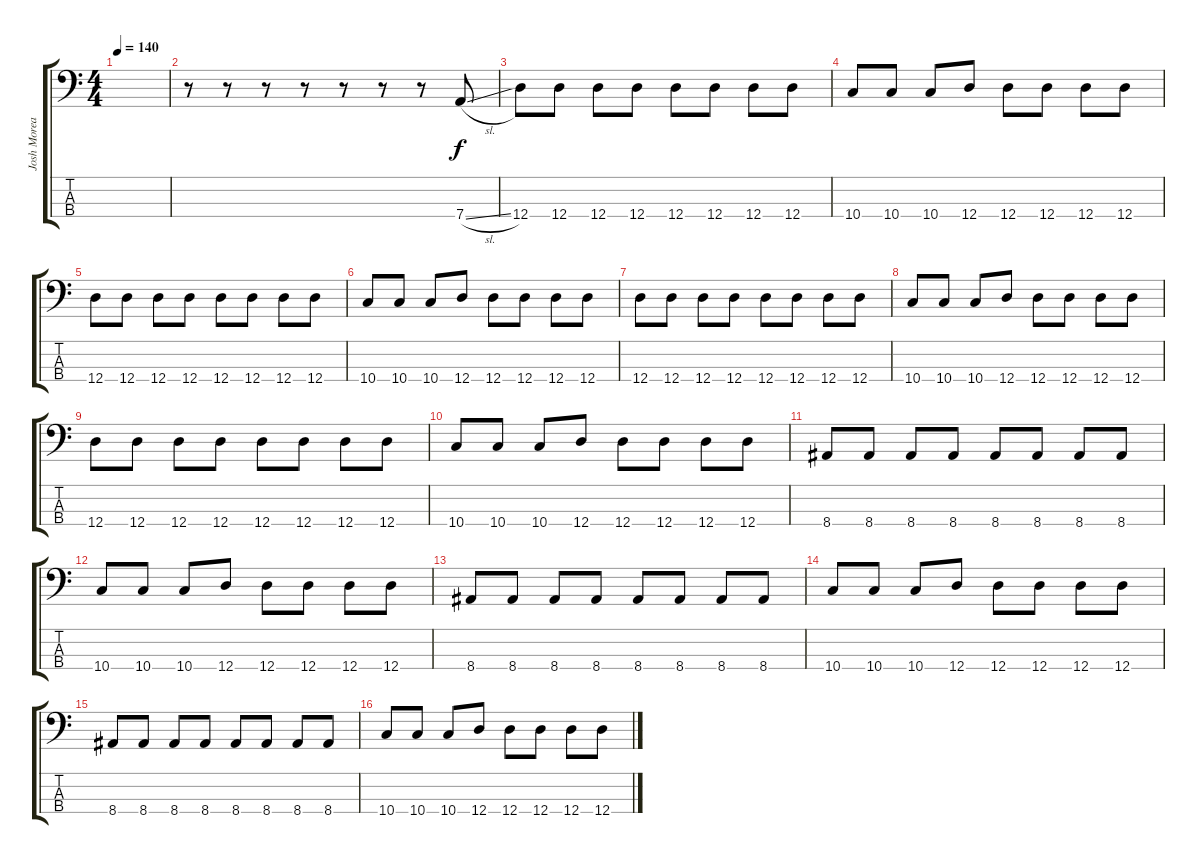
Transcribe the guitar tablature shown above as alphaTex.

\track ("Josh Moreau" "Josh Morea") {instrument electricbasspick}
\staff {score tabs}
\tuning (G2 D2 A1 D1) {hide}
\ts (4 4)
\tempo 140
\clef f4
\ks c
|
r.8 r.8 r.8 r.8 r.8 r.8 r.8 7.4{sl}.8 |
12.4.8 12.4.8 12.4.8 12.4.8 12.4.8 12.4.8 12.4.8 12.4.8 |
10.4.8 10.4.8 10.4.8 12.4.8 12.4.8 12.4.8 12.4.8 12.4.8 |
12.4.8 12.4.8 12.4.8 12.4.8 12.4.8 12.4.8 12.4.8 12.4.8 |
10.4.8 10.4.8 10.4.8 12.4.8 12.4.8 12.4.8 12.4.8 12.4.8 |
12.4.8 12.4.8 12.4.8 12.4.8 12.4.8 12.4.8 12.4.8 12.4.8 |
10.4.8 10.4.8 10.4.8 12.4.8 12.4.8 12.4.8 12.4.8 12.4.8 |
12.4.8 12.4.8 12.4.8 12.4.8 12.4.8 12.4.8 12.4.8 12.4.8 |
10.4.8 10.4.8 10.4.8 12.4.8 12.4.8 12.4.8 12.4.8 12.4.8 |
8.4.8 8.4.8 8.4.8 8.4.8 8.4.8 8.4.8 8.4.8 8.4.8 |
10.4.8 10.4.8 10.4.8 12.4.8 12.4.8 12.4.8 12.4.8 12.4.8 |
8.4.8 8.4.8 8.4.8 8.4.8 8.4.8 8.4.8 8.4.8 8.4.8 |
10.4.8 10.4.8 10.4.8 12.4.8 12.4.8 12.4.8 12.4.8 12.4.8 |
8.4.8 8.4.8 8.4.8 8.4.8 8.4.8 8.4.8 8.4.8 8.4.8 |
10.4.8 10.4.8 10.4.8 12.4.8 12.4.8 12.4.8 12.4.8 12.4.8
